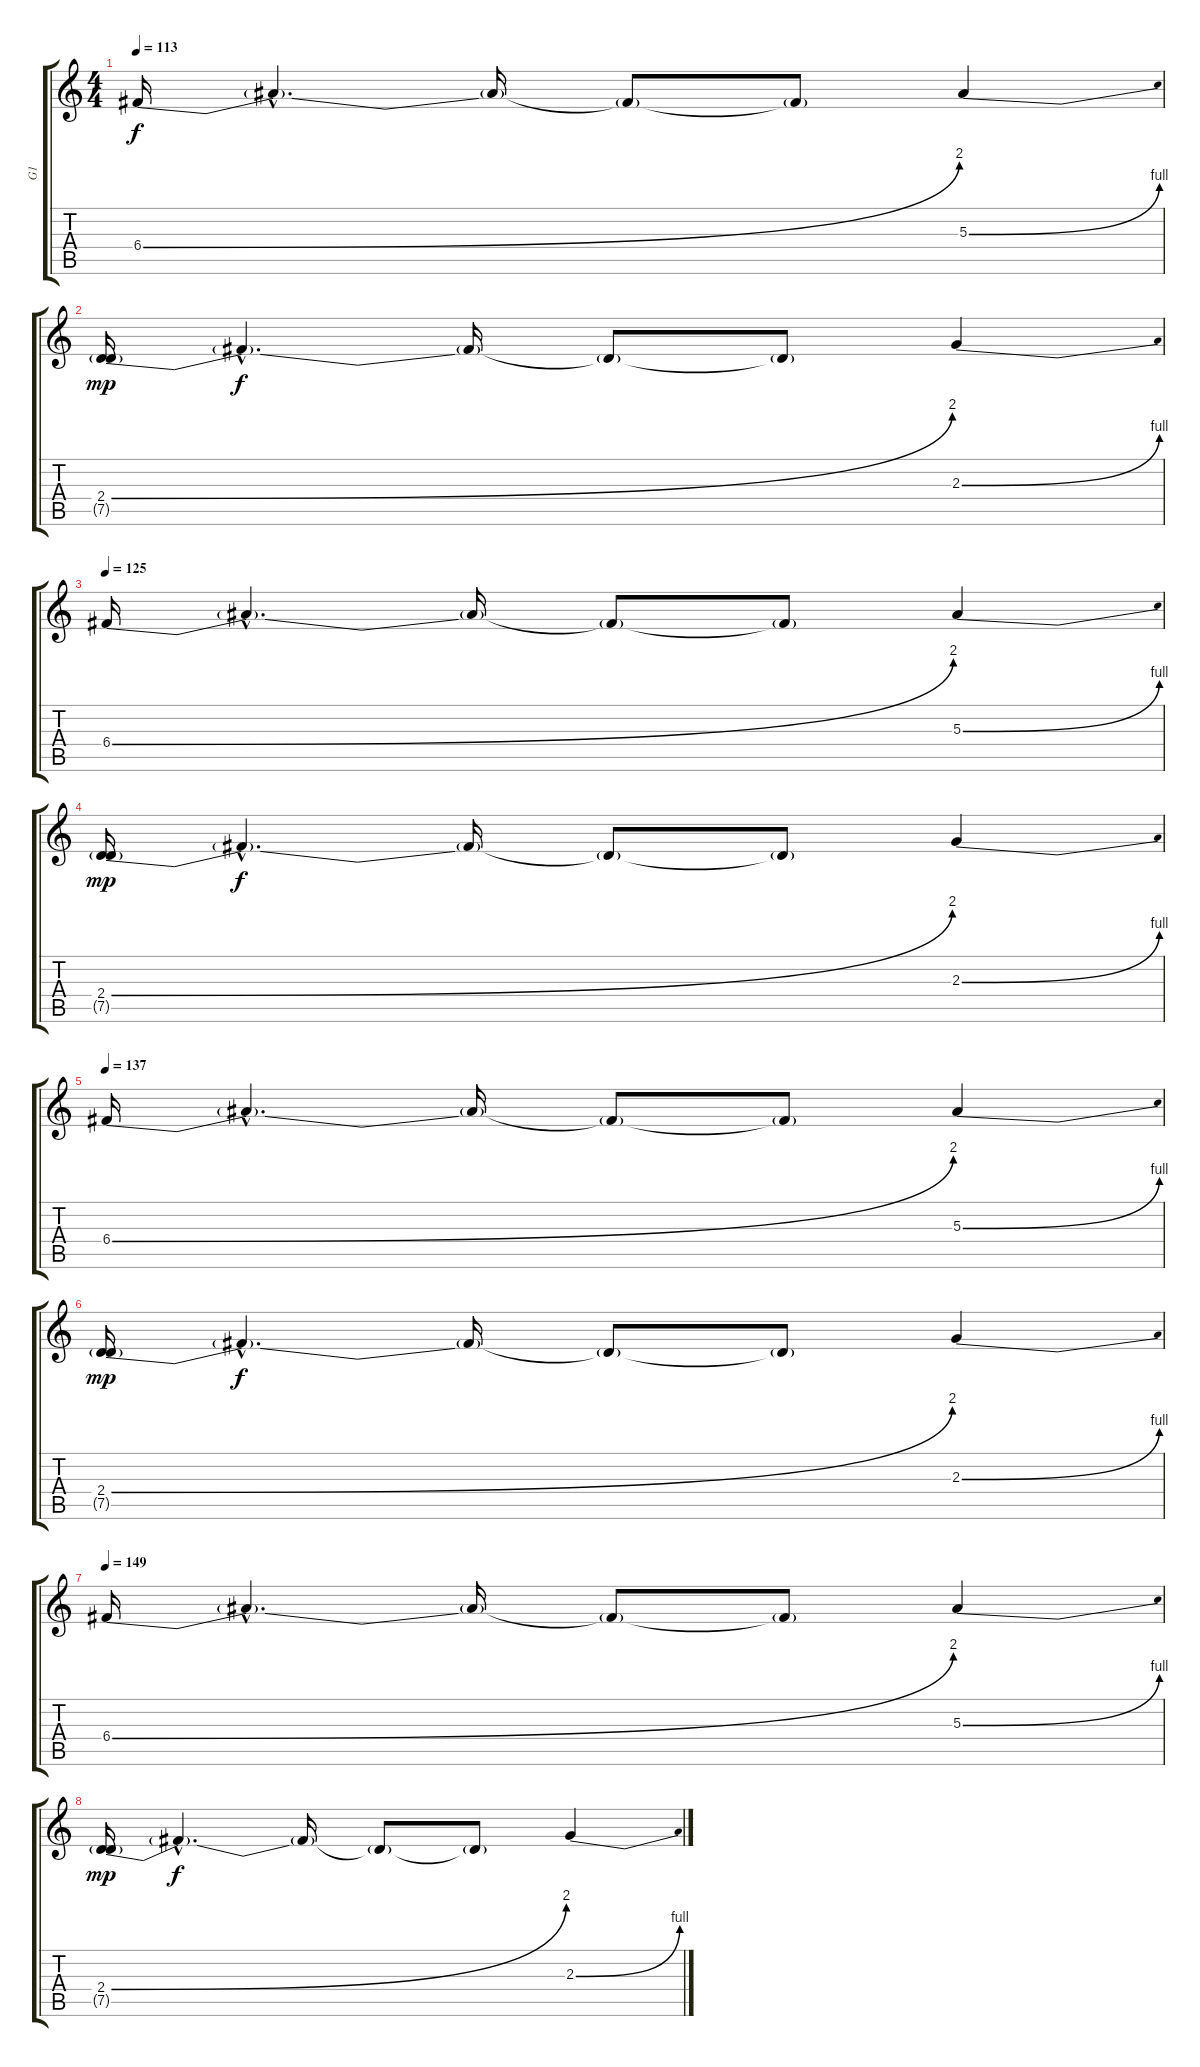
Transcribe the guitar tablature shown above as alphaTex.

\track ("G1" "G1") {instrument distortionguitar}
\staff {score tabs}
\tuning (D4 A3 F3 C3 G2 C2) {hide}
\ts (4 4)
\tempo 113
\clef g2
\ks c
6.4{be (bend 0 0 60 8)}.16{dy f} 6.4{hac t}.4{d} 6.4{t}.16 6.4{t}.8 6.4{t}.8 5.3{be (bend 0 0 60 4)}.4 |
(2.4{be (bend 0 0 60 8)} 7.5{g}).16{dy mp} 2.4{hac t}.4{d dy f} 2.4{t}.16 2.4{t}.8 2.4{t}.8 2.3{be (bend 0 0 60 4)}.4 |
\tempo 125
6.4{be (bend 0 0 60 8)}.16 6.4{hac t}.4{d} 6.4{t}.16 6.4{t}.8 6.4{t}.8 5.3{be (bend 0 0 60 4)}.4 |
(2.4{be (bend 0 0 60 8)} 7.5{g}).16{dy mp} 2.4{hac t}.4{d dy f} 2.4{t}.16 2.4{t}.8 2.4{t}.8 2.3{be (bend 0 0 60 4)}.4 |
\tempo 137
6.4{be (bend 0 0 60 8)}.16 6.4{hac t}.4{d} 6.4{t}.16 6.4{t}.8 6.4{t}.8 5.3{be (bend 0 0 60 4)}.4 |
(2.4{be (bend 0 0 60 8)} 7.5{g}).16{dy mp} 2.4{hac t}.4{d dy f} 2.4{t}.16 2.4{t}.8 2.4{t}.8 2.3{be (bend 0 0 60 4)}.4 |
\tempo 149
6.4{be (bend 0 0 60 8)}.16 6.4{hac t}.4{d} 6.4{t}.16 6.4{t}.8 6.4{t}.8 5.3{be (bend 0 0 60 4)}.4 |
(2.4{be (bend 0 0 60 8)} 7.5{g}).16{dy mp} 2.4{hac t}.4{d dy f} 2.4{t}.16 2.4{t}.8 2.4{t}.8 2.3{be (bend 0 0 60 4)}.4
